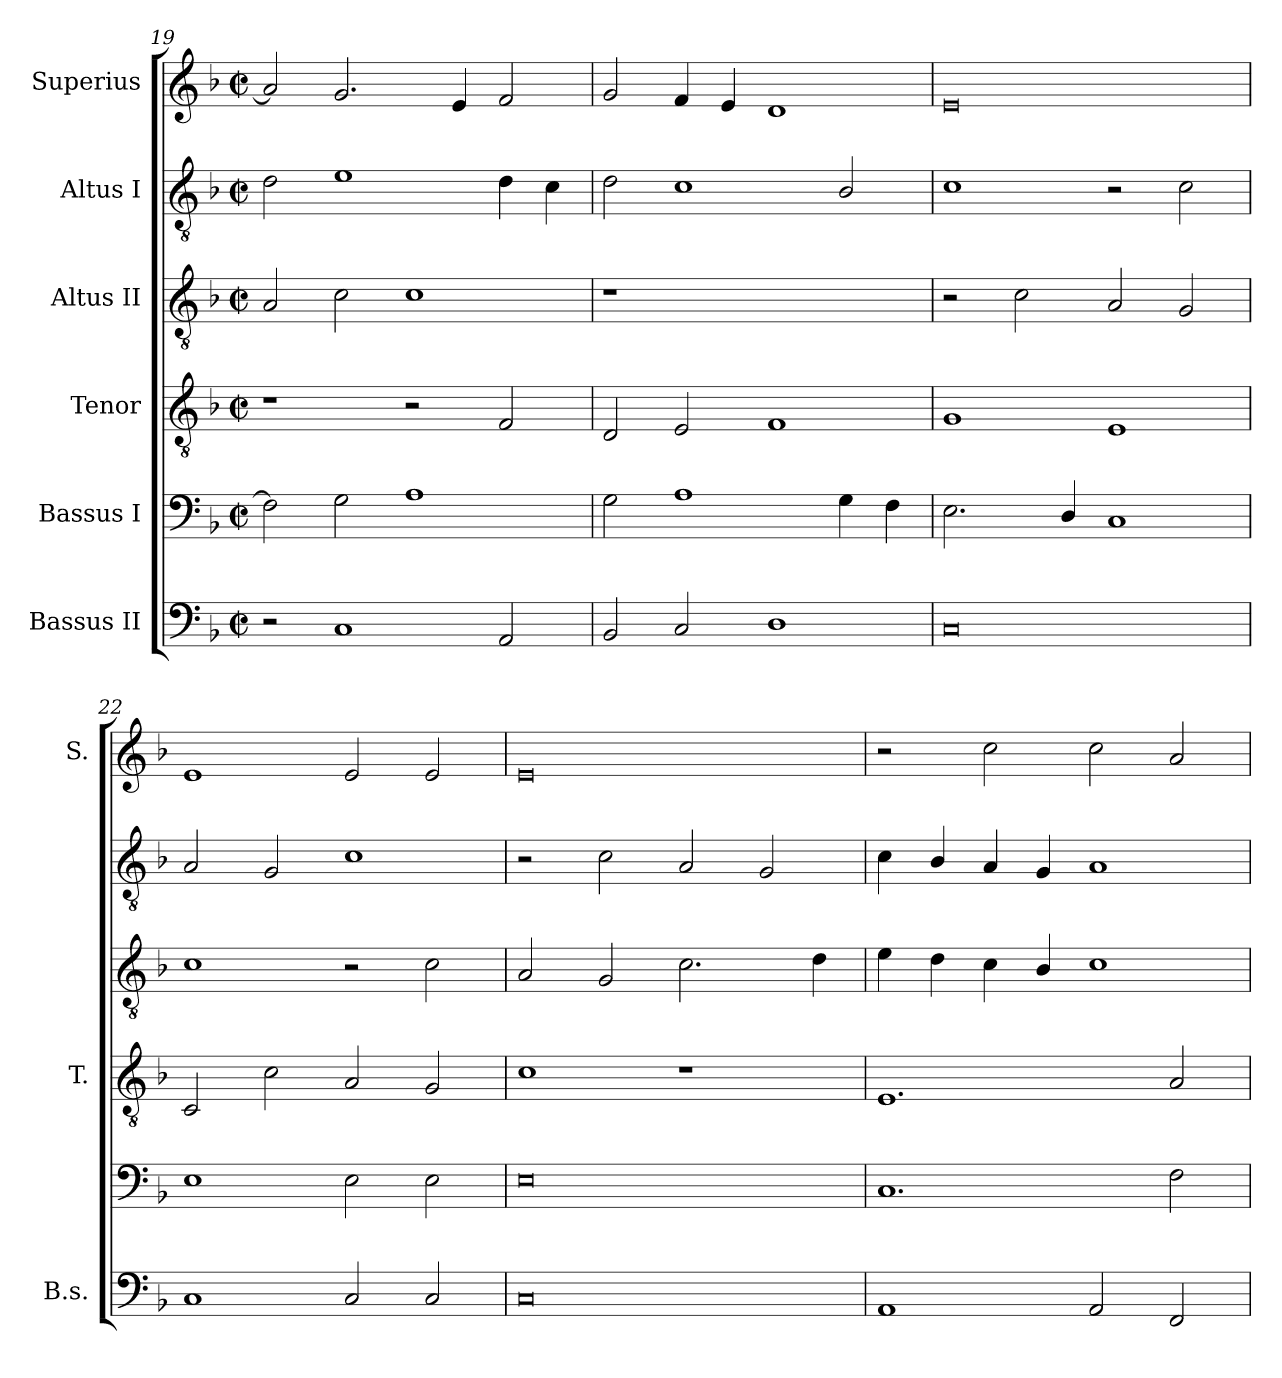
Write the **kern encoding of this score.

**kern	**kern	**kern	**kern	**kern	**kern
*part6	*part5	*part4	*part3	*part2	*part1
*staff6	*staff5	*staff4	*staff3	*staff2	*staff1
*I"Bassus II	*I"Bassus I	*I"Tenor	*I"Altus II	*I"Altus I	*I"Superius
*I'B.s.	*	*I'T.	*	*	*I'S.
*clefF4	*clefF4	*clefGv2	*clefGv2	*clefGv2	*clefG2
*	*	*ITrd7c12	*ITrd7c12	*ITrd7c12	*
*k[b-]	*k[b-]	*k[b-]	*k[b-]	*k[b-]	*k[b-]
*d:	*d:	*d:	*d:	*d:	*d:
*M2/2	*M2/2	*M2/2	*M2/2	*M2/2	*M2/2
*met(c|)	*met(c|)	*met(c|)	*met(c|)	*met(c|)	*met(c|)
=19	=19	=19	=19	=19	=19
2r	2Fi\]	1r	2AAi/	2Di\	2ai/]
1Ci	2Gi\	.	2Ci\	1Ei	2.gi/
.	1Ai	2r	1Ci	.	.
.	.	.	.	.	4ei/
2AAi/	.	2FFi/	.	4Di\	2fi/
.	.	.	.	4Ci\	.
=20	=20	=20	=20	=20	=20
!	!	!	!LO:N:vis=1	!	!
2BB-i/	2Gi\	2DDi/	1r	2Di\	2gi/
2Ci/	1Ai	2EEi/	.	1Ci	4fi/
.	.	.	.	.	4ei/
1Di	.	1FFi	1ryy	.	1di
.	4Gi\	.	.	2BB-i/	.
.	4Fi\	.	.	.	.
!!LO:LB:g=z
=21	=21	=21	=21	=21	=21
0Ci	2.Ei\	1GGi	2r	1Ci	0ei
.	.	.	2Ci\	.	.
.	4Di/	.	.	.	.
.	1Ci	1EEi	2AAi/	2r	.
.	.	.	2GGi/	2Ci\	.
=22	=22	=22	=22	=22	=22
1Ci	1Ei	2CCi/	1Ci	2AAi/	1ei
.	.	2Ci\	.	2GGi/	.
2Ci/	2Ei\	2AAi/	2r	1Ci	2ei/
2Ci/	2Ei\	2GGi/	2Ci\	.	2ei/
=23	=23	=23	=23	=23	=23
0Ci	0Ei	1Ci	2AAi/	2r	0ei
.	.	.	2GGi/	2Ci\	.
.	.	1r	2.Ci\	2AAi/	.
.	.	.	.	2GGi/	.
.	.	.	4Di\	.	.
=24	=24	=24	=24	=24	=24
1AAi	1.Ci	1.EEi	4Ei\	4Ci\	2r
.	.	.	4Di\	4BB-i/	.
.	.	.	4Ci\	4AAi/	2cci\
.	.	.	4BB-i/	4GGi/	.
2AAi/	.	.	1Ci	1AAi	2cci\
2FFi/	2Fi\	2AAi/	.	.	2ai/
=	=	=	=	=	=
*-	*-	*-	*-	*-	*-
